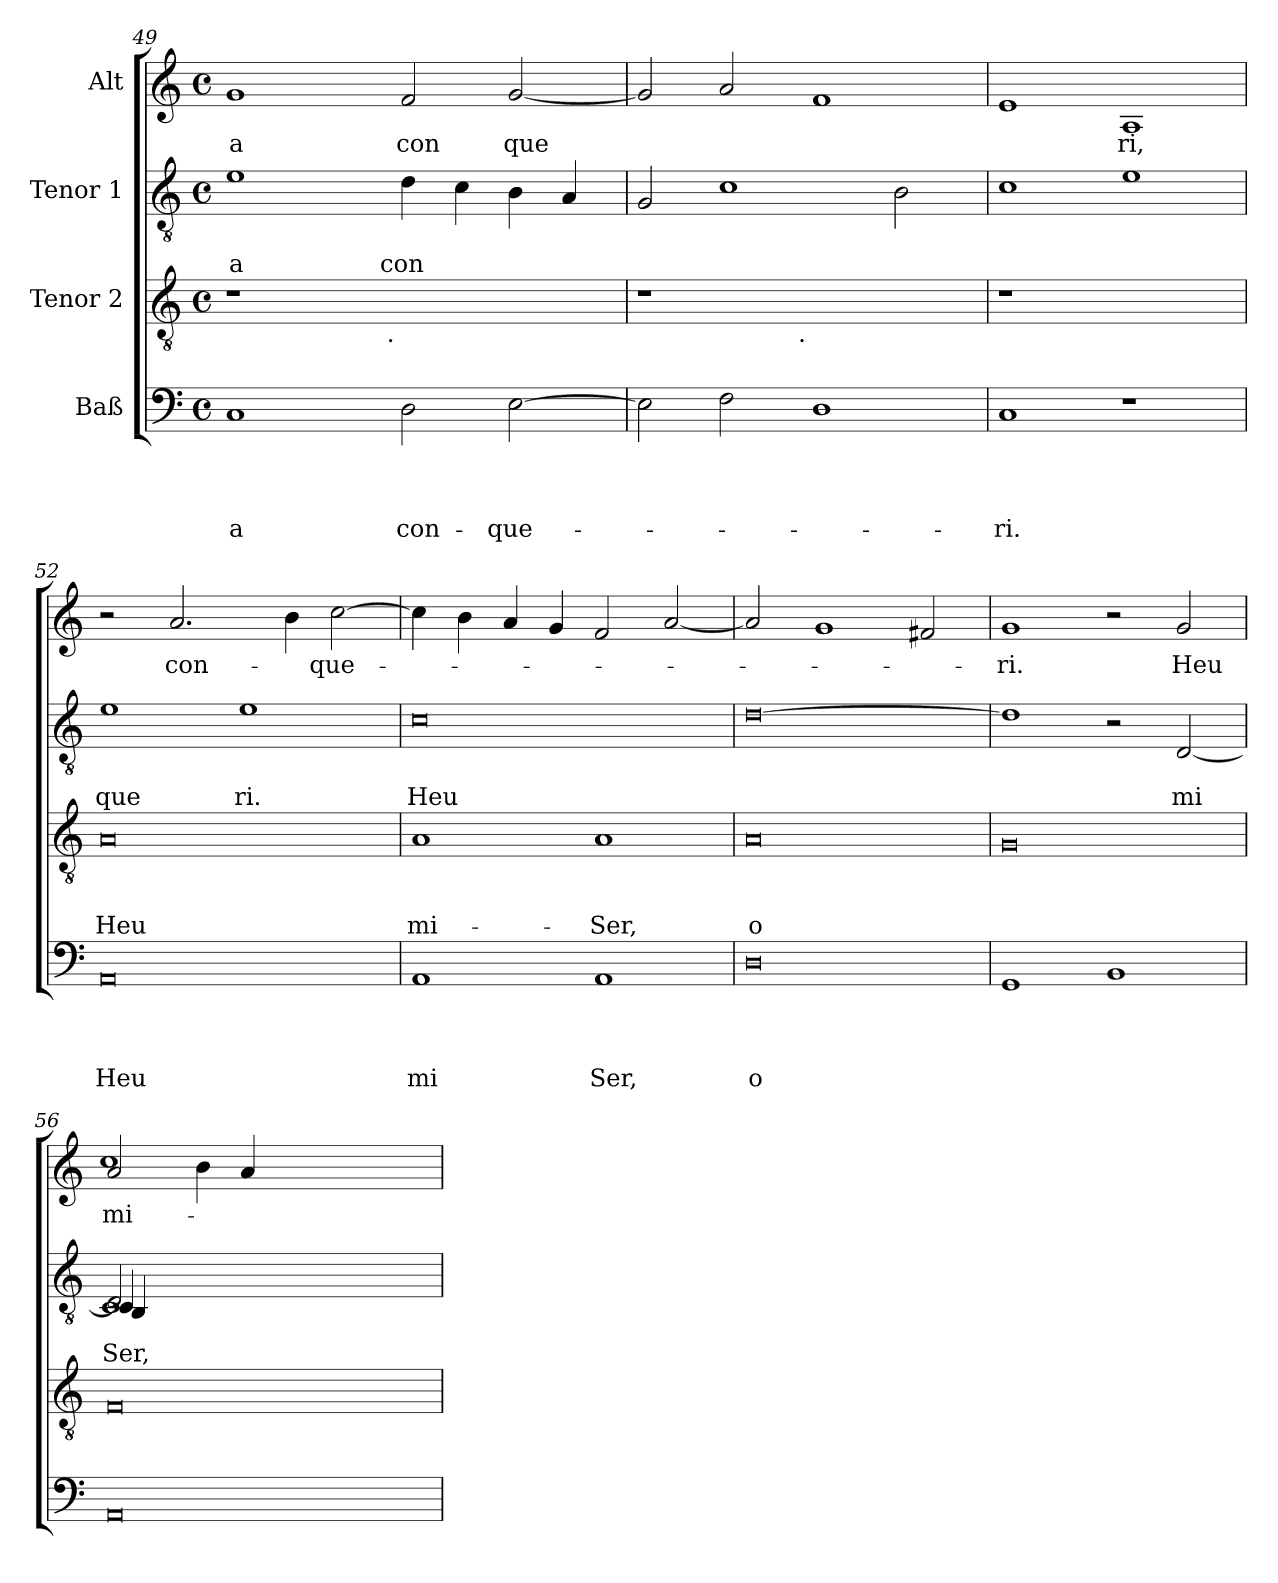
**kern	**text	**text	**text	**text	**kern	**text	**text	**text	**kern	**text	**text	**kern	**text
*part4	*part4	*part4	*part4	*part4	*part3	*part3	*part3	*part3	*part2	*part2	*part2	*part1	*part1
*staff4	*staff4	*staff4	*staff4	*staff4	*staff3	*staff3	*staff3	*staff3	*staff2	*staff2	*staff2	*staff1	*staff1
*I"Baß	*	*	*	*	*I"Tenor 2	*	*	*	*I"Tenor 1	*	*	*I"Alt	*
*clefF4	*	*	*	*	*clefGv2	*	*	*	*clefGv2	*	*	*clefG2	*
*k[]	*	*	*	*	*k[]	*	*	*	*k[]	*	*	*k[]	*
*C:	*	*	*	*	*C:	*	*	*	*C:	*	*	*C:	*
*M4/4	*	*	*	*	*M4/4	*	*	*	*M4/4	*	*	*M4/4	*
*met(c)	*	*	*	*	*met(c)	*	*	*	*met(c)	*	*	*met(c)	*
=49	=49	=49	=49	=49	=49	=49	=49	=49	=49	=49	=49	=49	=49
!	!	!	!	!LO:LY:b	!	!	!	!	!	!	!LO:LY:b	!	!LO:LY:b
*	*	*	*	*	*^	*	*	*	*	*	*	*	*
1C	.	.	.	-a	1r	2ryy	.	.	.	1e	.	a	1g	a
.	.	.	.	.	.	4...ryy	.	.	.	.	.	.	.	.
!	!	!	!	!	!	!LO:TX:b:t=.	!	!	!	!	!	!	!	!
.	.	.	.	.	.	1ryy	.	.	.	.	.	.	.	.
!	!	!	!	!LO:LY:b	!	!	!	!	!	!	!	!LO:LY:b	!	!LO:LY:b
2D\	.	.	.	con-	1ryy	.	.	.	.	4d\	.	con	2f/	con
.	.	.	.	.	.	.	.	.	.	4c\	.	.	.	.
!	!	!	!	!LO:LY:b	!	!	!	!	!	!	!	!	!	!LO:LY:b
[>2E\	.	.	.	-que-	.	.	.	.	.	4B\	.	.	[<2g/	que
.	.	.	.	.	.	.	.	.	.	4A/	.	.	.	.
.	.	.	.	.	.	32ryy	.	.	.	.	.	.	.	.
=50	=50	=50	=50	=50	=50	=50	=50	=50	=50	=50	=50	=50	=50	=50
2E\]	.	.	.	.	1r	2ryy	.	.	.	2G/	.	.	2g/]	.
2F\	.	.	.	.	.	4...ryy	.	.	.	1c	.	.	2a/	.
!	!	!	!	!	!	!LO:TX:b:t=.	!	!	!	!	!	!	!	!
.	.	.	.	.	.	1ryy	.	.	.	.	.	.	.	.
1D	.	.	.	.	1ryy	.	.	.	.	.	.	.	1f	.
.	.	.	.	.	.	.	.	.	.	2B\	.	.	.	.
.	.	.	.	.	.	32ryy	.	.	.	.	.	.	.	.
=51	=51	=51	=51	=51	=51	=51	=51	=51	=51	=51	=51	=51	=51	=51
!	!	!	!	!LO:LY:b	!	!	!	!	!	!	!	!	!	!
*	*	*	*	*	*v	*v	*	*	*	*	*	*	*	*
1C	.	.	.	-ri.	1r	.	.	.	1c	.	.	1e	.
!	!	!	!	!	!	!	!	!	!	!	!	!	!LO:LY:b
1r	.	.	.	.	1ryy	.	.	.	1e	.	.	1A	ri,
!!LO:LB:g=z
=52	=52	=52	=52	=52	=52	=52	=52	=52	=52	=52	=52	=52	=52
!	!	!	!	!LO:LY:b	!	!	!	!LO:LY:b	!	!	!LO:LY:b	!	!
0AA	.	.	.	Heu	0A	.	.	Heu	1e	.	que	2r	.
!	!	!	!	!	!	!	!	!	!	!	!	!	!LO:LY:b
.	.	.	.	.	.	.	.	.	.	.	.	2.a/	con-
!	!	!	!	!	!	!	!	!	!	!	!LO:LY:b	!	!
.	.	.	.	.	.	.	.	.	1e	.	ri.	.	.
.	.	.	.	.	.	.	.	.	.	.	.	4b\	.
!	!	!	!	!	!	!	!	!	!	!	!	!	!LO:LY:b
.	.	.	.	.	.	.	.	.	.	.	.	[>2cc\	-que-
=53	=53	=53	=53	=53	=53	=53	=53	=53	=53	=53	=53	=53	=53
!	!	!	!	!LO:LY:b	!	!	!	!LO:LY:b	!	!	!LO:LY:b	!	!
1AA	.	.	.	mi	1A	.	.	mi-	0c	.	Heu	4cc\]	.
.	.	.	.	.	.	.	.	.	.	.	.	4b\	.
.	.	.	.	.	.	.	.	.	.	.	.	4a/	.
.	.	.	.	.	.	.	.	.	.	.	.	4g/	.
!	!	!	!	!LO:LY:b	!	!	!	!LO:LY:b	!	!	!	!	!
1AA	.	.	.	Ser,	1A	.	.	-Ser,	.	.	.	2f/	.
.	.	.	.	.	.	.	.	.	.	.	.	[<2a/	.
=54	=54	=54	=54	=54	=54	=54	=54	=54	=54	=54	=54	=54	=54
!	!	!	!	!LO:LY:b:rj	!	!	!	!LO:LY:b:rj	!	!	!	!	!
0D	.	.	.	o	0A	.	.	o	[>0d	.	.	2a/]	.
.	.	.	.	.	.	.	.	.	.	.	.	1g	.
.	.	.	.	.	.	.	.	.	.	.	.	2f#/	.
=55	=55	=55	=55	=55	=55	=55	=55	=55	=55	=55	=55	=55	=55
!	!	!	!	!	!	!	!	!	!	!	!	!	!LO:LY:b
1GG	.	.	.	.	0G	.	.	.	1d]	.	.	1g	-ri.
1BB	.	.	.	.	.	.	.	.	2r	.	.	2r	.
!	!	!	!	!	!	!	!	!	!	!	!LO:LY:b	!	!LO:LY:b
.	.	.	.	.	.	.	.	.	[<2D/	.	mi	2g/	Heu
=56	=56	=56	=56	=56	=56	=56	=56	=56	=56	=56	=56	=56	=56
*	*	*	*	*	*	*	*	*	*^	*	*	*	*
*	*	*	*	*	*	*	*	*	*	*^	*	*	*	*
*	*	*	*	*	*	*	*	*	*	*	*^	*	*	*	*
!	!	!	!	!	!	!	!	!	!	!	!	!	!	!LO:LY:b	!	!LO:LY:b
*	*	*	*	*	*	*	*	*	*	*	*	*	*	*	*^	*
0AA	.	.	.	.	0F	.	.	.	2D/]	4C/	4BB/	1C	.	Ser,	2a/	1cc	mi-
.	.	.	.	.	.	.	.	.	.	1ryy	1ryy	.	.	.	.	.	.
.	.	.	.	.	.	.	.	.	1ryy	.	.	.	.	.	4b\	.	.
.	.	.	.	.	.	.	.	.	.	.	.	.	.	.	4a/	.	.
.	.	.	.	.	.	.	.	.	.	.	.	1ryy	.	.	1ryy	1ryy	.
.	.	.	.	.	.	.	.	.	.	2.ryy	2.ryy	.	.	.	.	.	.
.	.	.	.	.	.	.	.	.	2ryy	.	.	.	.	.	.	.	.
*	*	*	*	*	*	*	*	*	*v	*v	*v	*v	*	*	*	*	*
*	*	*	*	*	*	*	*	*	*	*	*	*v	*v	*
=	=	=	=	=	=	=	=	=	=	=	=	=	=
*-	*-	*-	*-	*-	*-	*-	*-	*-	*-	*-	*-	*-	*-
